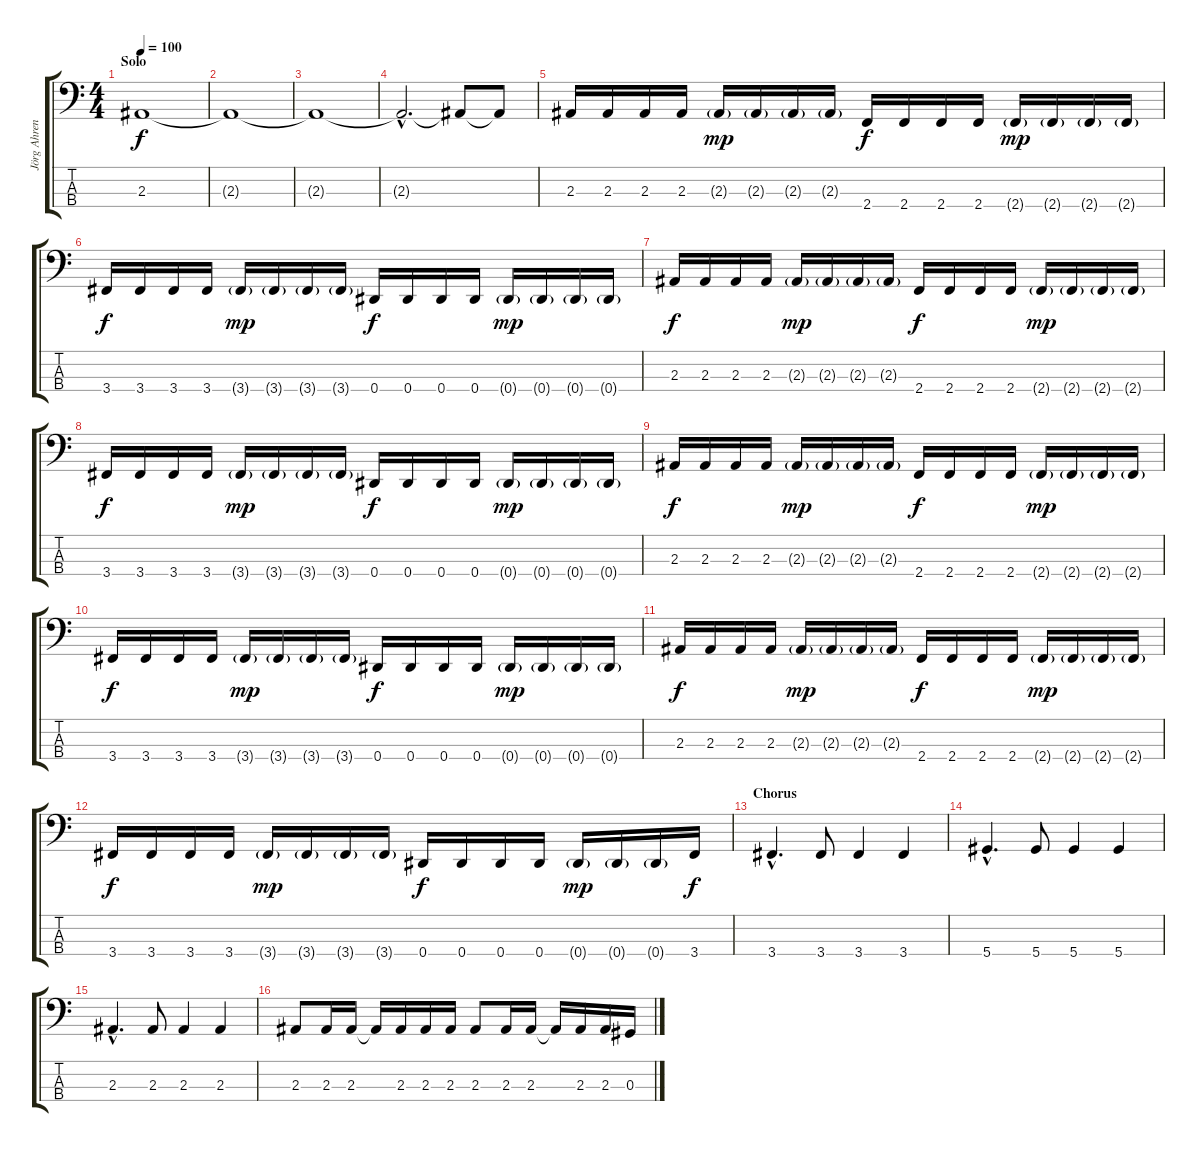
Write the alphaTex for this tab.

\track ("Jörg Ahrens" "Jörg Ahren") {instrument electricbasspick}
\staff {score tabs}
\tuning (Gb2 Db2 Ab1 Eb1) {hide}
\ts (4 4)
\section ("" "Solo")
\tempo 100
\clef f4
\ks c
2.3.1{dy f} |
2.3{t}.1 |
2.3{t}.1 |
2.3{hac t}.2{d} 2.3{t}.8 2.3{t}.8 |
2.3.16 2.3.16 2.3.16 2.3.16 2.3{g}.16{dy mp} 2.3{g}.16 2.3{g}.16 2.3{g}.16 2.4.16{dy f} 2.4.16 2.4.16 2.4.16 2.4{g}.16{dy mp} 2.4{g}.16 2.4{g}.16 2.4{g}.16 |
3.4.16{dy f} 3.4.16 3.4.16 3.4.16 3.4{g}.16{dy mp} 3.4{g}.16 3.4{g}.16 3.4{g}.16 0.4.16{dy f} 0.4.16 0.4.16 0.4.16 0.4{g}.16{dy mp} 0.4{g}.16 0.4{g}.16 0.4{g}.16 |
2.3.16{dy f} 2.3.16 2.3.16 2.3.16 2.3{g}.16{dy mp} 2.3{g}.16 2.3{g}.16 2.3{g}.16 2.4.16{dy f} 2.4.16 2.4.16 2.4.16 2.4{g}.16{dy mp} 2.4{g}.16 2.4{g}.16 2.4{g}.16 |
3.4.16{dy f} 3.4.16 3.4.16 3.4.16 3.4{g}.16{dy mp} 3.4{g}.16 3.4{g}.16 3.4{g}.16 0.4.16{dy f} 0.4.16 0.4.16 0.4.16 0.4{g}.16{dy mp} 0.4{g}.16 0.4{g}.16 0.4{g}.16 |
2.3.16{dy f} 2.3.16 2.3.16 2.3.16 2.3{g}.16{dy mp} 2.3{g}.16 2.3{g}.16 2.3{g}.16 2.4.16{dy f} 2.4.16 2.4.16 2.4.16 2.4{g}.16{dy mp} 2.4{g}.16 2.4{g}.16 2.4{g}.16 |
3.4.16{dy f} 3.4.16 3.4.16 3.4.16 3.4{g}.16{dy mp} 3.4{g}.16 3.4{g}.16 3.4{g}.16 0.4.16{dy f} 0.4.16 0.4.16 0.4.16 0.4{g}.16{dy mp} 0.4{g}.16 0.4{g}.16 0.4{g}.16 |
2.3.16{dy f} 2.3.16 2.3.16 2.3.16 2.3{g}.16{dy mp} 2.3{g}.16 2.3{g}.16 2.3{g}.16 2.4.16{dy f} 2.4.16 2.4.16 2.4.16 2.4{g}.16{dy mp} 2.4{g}.16 2.4{g}.16 2.4{g}.16 |
3.4.16{dy f} 3.4.16 3.4.16 3.4.16 3.4{g}.16{dy mp} 3.4{g}.16 3.4{g}.16 3.4{g}.16 0.4.16{dy f} 0.4.16 0.4.16 0.4.16 0.4{g}.16{dy mp} 0.4{g}.16 0.4{g}.16 3.4.16{dy f} |
\section ("" "Chorus")
3.4{hac}.4{d} 3.4.8 3.4.4 3.4.4 |
5.4{hac}.4{d} 5.4.8 5.4.4 5.4.4 |
2.3{hac}.4{d} 2.3.8 2.3.4 2.3.4 |
2.3.8 2.3.16 2.3.16 2.3{t}.16 2.3.16 2.3.16 2.3.16 2.3.8 2.3.16 2.3.16 2.3{t}.16 2.3.16 2.3.16 0.3.16
